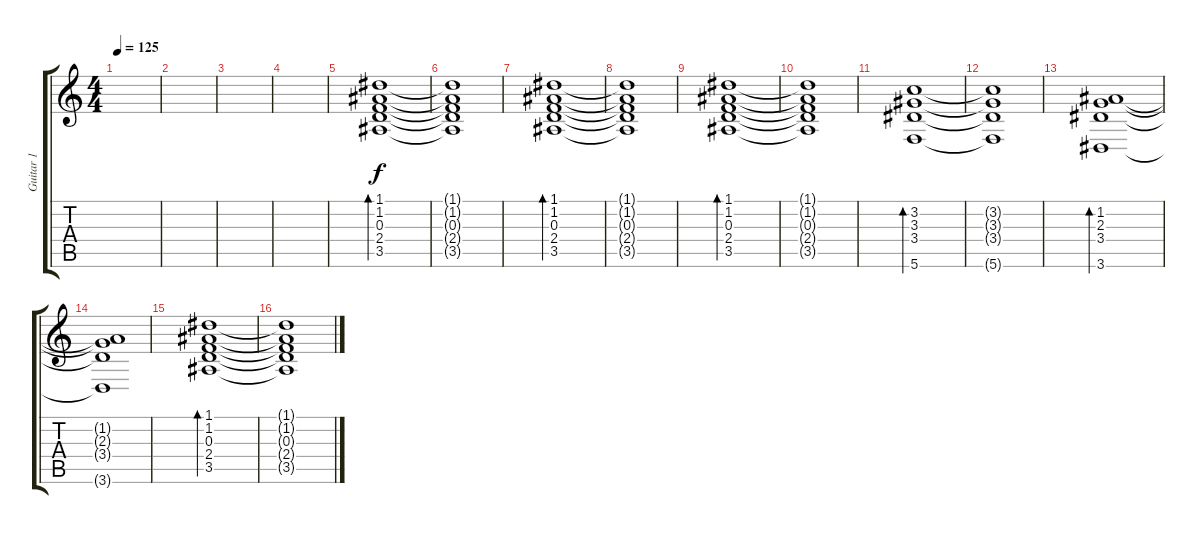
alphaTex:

\track ("Guitar 1" "Guitar 1") {instrument acousticguitarsteel}
\staff {score tabs}
\tuning (D4 A3 F3 C3 G2 C2) {hide}
\ts (4 4)
\tempo 125
\clef g2
\ks c
|
|
|
|
(1.1 1.2 0.3 2.4 3.5).1{bd 480} |
(1.1{t} 1.2{t} 0.3{t} 2.4{t} 3.5{t}).1 |
(1.1 1.2 0.3 2.4 3.5).1{bd 480} |
(1.1{t} 1.2{t} 0.3{t} 2.4{t} 3.5{t}).1 |
(1.1 1.2 0.3 2.4 3.5).1{bd 480} |
(1.1{t} 1.2{t} 0.3{t} 2.4{t} 3.5{t}).1 |
(3.2 3.3 3.4 5.6).1{bd 480} |
(3.2{t} 3.3{t} 3.4{t} 5.6{t}).1 |
(1.2 2.3 3.4 3.6).1{bd 480} |
(1.2{t} 2.3{t} 3.4{t} 3.6{t}).1 |
(1.1 1.2 0.3 2.4 3.5).1{bd 480} |
(1.1{t} 1.2{t} 0.3{t} 2.4{t} 3.5{t}).1
